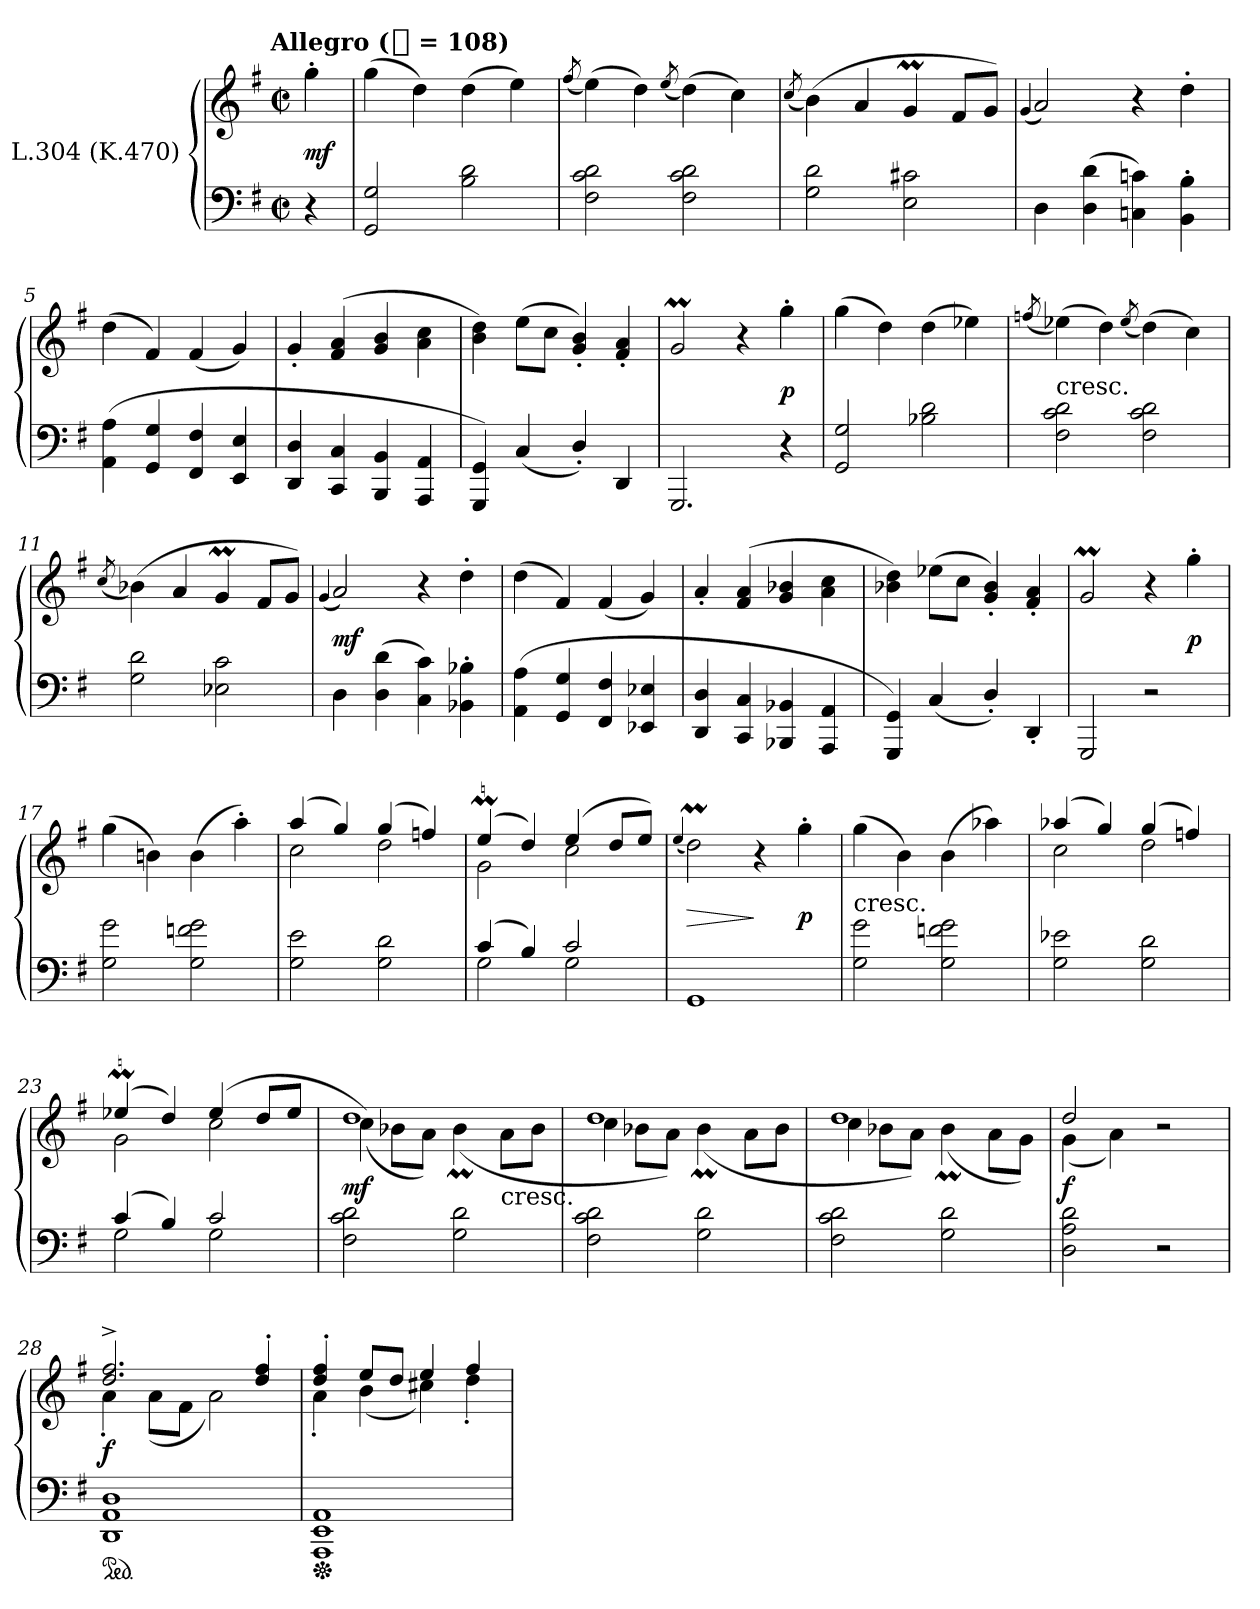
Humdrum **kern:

**kern	**kern	**dynam
*part1	*part1	*part1
*staff2	*staff1	*staff1/2
*I"L.304 (K.470)	*	*
*clefF4	*clefG2	*
*k[f#]	*k[f#]	*
*G:	*G:	*
!!LO:TX:omd:t=Allegro ([half] = 108)
*M2/2	*M2/2	*
*met(c|)	*met(c|)	*
*MM216	*MM216	*
=	=	=
4r	4gg'	mf
=1	=1	=1
2GG 2G	(4gg	.
.	4dd)	.
2B 2d	(4dd	.
.	4ee)	.
=2	=2	=2
.	(8qff#	.
2F# 2c 2d	(4ee)	.
.	4dd)	.
.	(8qee	.
2F# 2c 2d	(4dd)	.
.	4cc)	.
=3	=3	=3
.	(8qcc	.
2G 2d	(<4b)	.
.	4a	.
2E 2c#X	4gM	.
.	8f#L	.
.	8gJ)	.
=4	=4	=4
.	(4qqg	.
4D	2a)	.
(4D 4d	.	.
4Cn 4cn)	4r	.
4BB' 4B'	4dd'	.
=5	=5	=5
(<4AA 4A	(4dd	.
4GG 4G	4f#)	.
4FF# 4F#	(4f#	.
4EE 4E	4g)	.
!!LO:LB:g=z
=6	=6	=6
4DD 4D	4g'	.
4CC 4C	(4f# 4a	.
4BBB 4BB	4g 4b	.
4AAA 4AA	4a 4cc	.
=7	=7	=7
4GGG 4GG)	4b 4dd)	.
(4C	(8eeL	.
.	8ccJ	.
4D'/)	4g' 4b')	.
4DD	4f#' 4a'	.
=8	=8	=8
2.GGG	2gM	.
.	4r	.
4r	4gg'	p
=9	=9	=9
2GG 2G	(4gg	.
.	4dd)	.
2B-X 2d	(4dd	.
.	4ee-X)	.
=10	=10	=10
.	(8qffn	.
!	!LO:TX:c:t=cresc.	!
2F# 2c 2d	(4ee-X)	.
.	4dd)	.
.	(8qee-	.
2F# 2c 2d	(4dd)	.
.	4cc)	.
=11	=11	=11
.	(8qcc	.
2G 2d	(<4b-X)	.
.	4a	.
2E-X 2c	4gM	.
.	8f#L	.
.	8gJ)	.
!!LO:LB:g=z
=12	=12	=12
.	(4qqg	.
4D	2a)	mf
(4D 4d	.	.
4C 4c)	4r	.
4BB-X' 4B-X'	4dd'	.
=13	=13	=13
(<4AA 4A	(4dd	.
4GG 4G	4f#)	.
4FF# 4F#	(4f#	.
4EE-X 4E-X	4g)	.
=14	=14	=14
4DD 4D	4a'	.
4CC 4C	(4f# 4a	.
4BBB-X 4BB-X	4g 4b-X	.
4AAA 4AA	4a 4cc	.
=15	=15	=15
4GGG 4GG)	4b-X 4dd)	.
(4C	(8ee-XL	.
.	8ccJ	.
4D'/)	4g' 4b-')	.
4DD'	4f#' 4a'	.
=16	=16	=16
2GGG	2gM	.
2r	4r	.
.	4gg'	p
=17	=17	=17
2G 2g	(4gg	.
.	4bn)	.
2G 2fn 2g	(4b	.
.	4aa')	.
!!LO:LB:g=z
=18	=18	=18
*	*^	*
2G 2e	(4aa	2cc	.
.	4gg)	.	.
2G 2d	(4gg	2dd	.
.	4ffn)	.	.
=19	=19	=19	=19
*^	*	*	*
(4c	2G	(4eem	2g	.
4B)	.	4dd)	.	.
2c	2G	(4ee	2cc	.
.	.	8ddL	.	.
.	.	8eeJ)	.	.
*v	*v	*	*	*
*	*v	*v	*
=20	=20	=20
.	(4qqee	.
1GG	2ddM)	>
.	4r	]
.	4gg'	p
=21	=21	=21
!	!LO:TX:c:t=cresc.	!
2G 2g	(4gg	.
.	4b)	.
2G 2fn 2g	(4b	.
.	4aa-X)	.
=22	=22	=22
*	*^	*
2G 2e-X	(4aa-X	2cc	.
.	4gg)	.	.
2G 2d	(4gg	2dd	.
.	4ffn)	.	.
=23	=23	=23	=23
*^	*	*	*
(4c	2G	(4ee-XM	2g	.
4B)	.	4dd)	.	.
2c	2G	(4ee-	2cc	.
.	.	8ddL	.	.
.	.	8ee-J	.	.
*v	*v	*	*	*
!!LO:LB:g=z	!!
=24	=24	=24	=24
2F# 2c 2d	1dd	(4cc)	mf
.	.	8b-XL	.
.	.	8aJ)	.
2G 2d	.	(4b-M	.
!	!	!LO:TX:c:t=cresc.	!
.	.	8aL	.
.	.	8b-J	.
=25	=25	=25	=25
2F# 2c 2d	1dd	4cc	.
.	.	8b-XL	.
.	.	8aJ)	.
2G 2d	.	(4b-M	.
.	.	8aL	.
.	.	8b-J	.
=26	=26	=26	=26
2F# 2c 2d	1dd	4cc	.
.	.	8b-XL	.
.	.	8aJ)	.
2G 2d	.	(4b-M	.
.	.	8aL	.
.	.	8gJ)	.
=27	=27	=27	=27
2D 2Ai 2di	2dd	(4g	f
.	.	4a)	.
2r	2r	2ryy	.
=28	=28	=28	=28
*ped	*	*	*
1DD 1AA 1D	2.dd^ 2.ff#^	4a'	f
.	.	(8aL	.
.	.	8f#J	.
.	.	2a)	.
.	4dd' 4ff#'	.	.
!!LO:LB:g=z	!!
=29	=29	=29	=29
*Xped	*	*	*
1AAA 1EE 1AA	4dd' 4ff#'	4a'	.
.	8eeL	(4b	.
.	8ddJ	.	.
.	4ee	4cc#X)	.
.	4ff#	4dd'	.
*	*v	*v	*
=	=	=
*-	*-	*-
